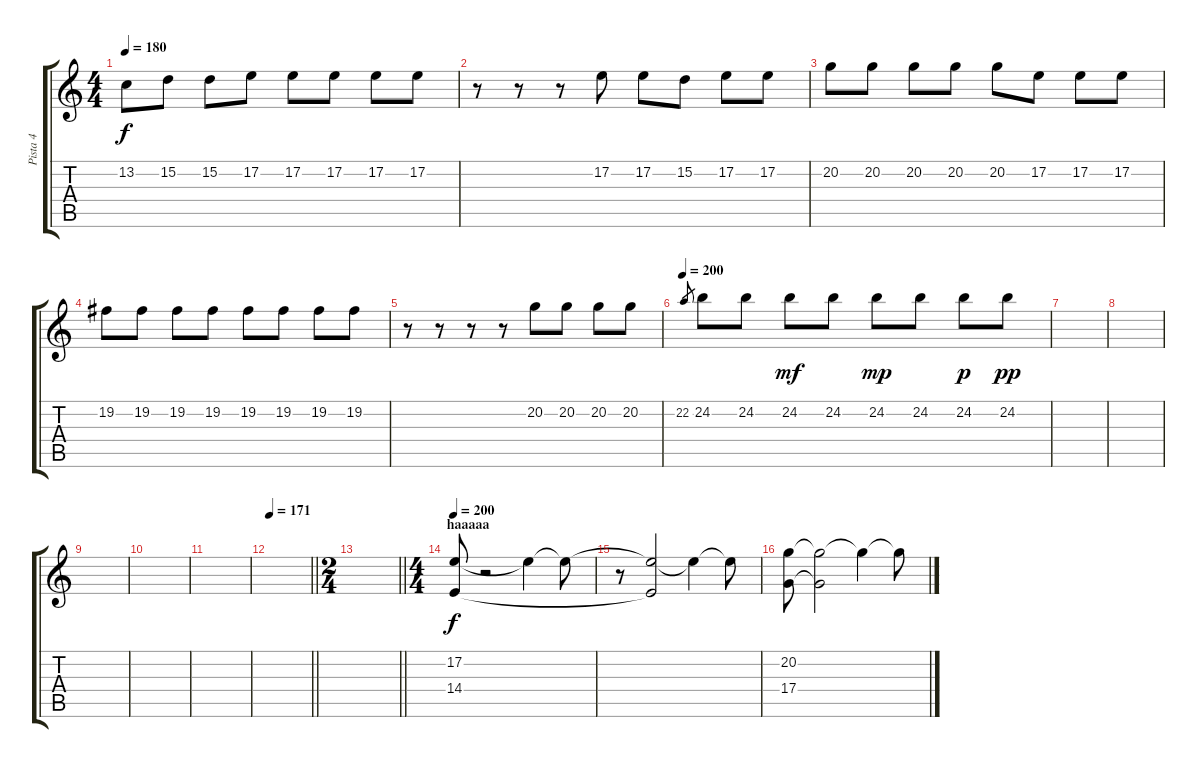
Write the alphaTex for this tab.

\track ("Pista 4" "Pista 4") {instrument pad7halo}
\staff {score tabs}
\tuning (E4 B3 G3 D3 A2 E2) {hide}
\ts (4 4)
\tempo 180
\clef g2
\ks c
13.2.8{dy f} 15.2.8 15.2.8 17.2.8 17.2.8 17.2.8 17.2.8 17.2.8 |
r.8 r.8 r.8 17.2.8 17.2.8 15.2.8 17.2.8 17.2.8 |
20.2.8 20.2.8 20.2.8 20.2.8 20.2.8 17.2.8 17.2.8 17.2.8 |
19.2.8 19.2.8 19.2.8 19.2.8 19.2.8 19.2.8 19.2.8 19.2.8 |
r.8 r.8 r.8 r.8 20.2.8 20.2.8 20.2.8 20.2.8 |
\tempo 200
22.2.8{gr} 24.2.8 24.2.8 24.2.8{dy mf} 24.2.8 24.2.8{dy mp} 24.2.8 24.2.8{dy p} 24.2.8{dy pp} |
|
|
|
|
|
\tempo 171
\barLineRight lightlight
|
\ts (2 4)
\barLineRight lightlight
|
\ts (4 4)
\section ("" "haaaaa")
\tempo 200
(17.2 14.4).8{dy f} r.2{volume 12} 17.2{t}.4 17.2{t}.8 |
r.8 (17.2{t} 14.4{t}).2{volume 12} 17.2{t}.4 17.2{t}.8 |
(20.2 17.4).8 (20.2{t} 17.4{t}).2{volume 12} 20.2{t}.4 20.2{t}.8
